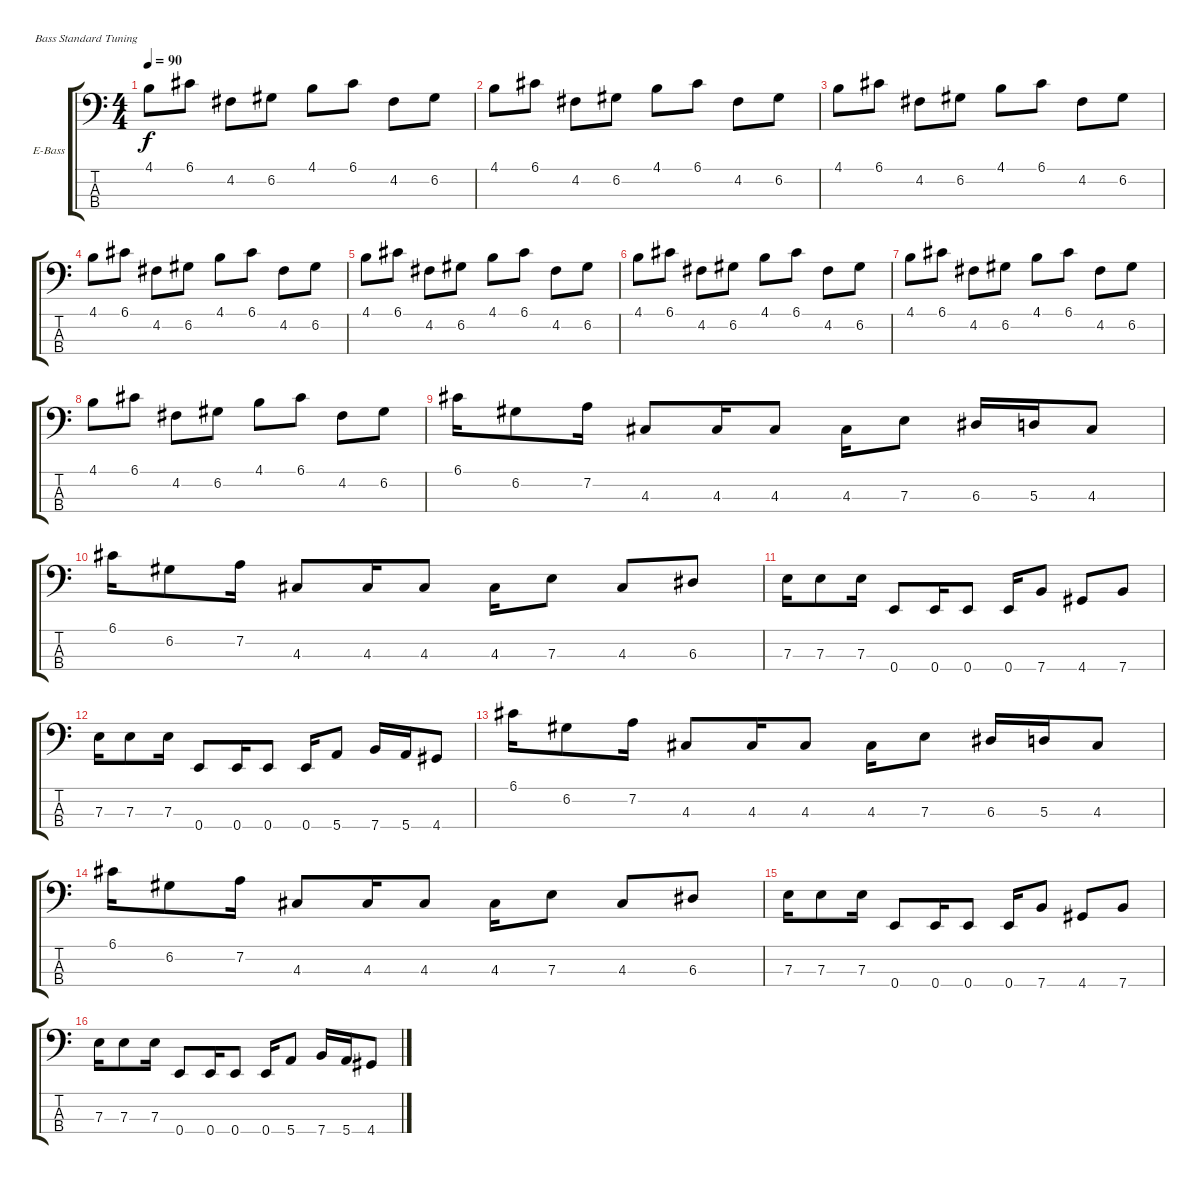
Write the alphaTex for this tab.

\bracketExtendMode groupsimilarinstruments
\firstSystemTrackNameOrientation horizontal
\otherSystemsTrackNameOrientation horizontal
\track ("bass" "E-Bass") {mute instrument electricbassfinger}
\staff {score tabs}
\tuning (G2 D2 A1 E1)
\ts (4 4)
\tempo 90
\clef f4
\ks c
4.1.8{dy f} 6.1.8 4.2.8 6.2.8 4.1.8 6.1.8 4.2.8 6.2.8 |
4.1.8 6.1.8 4.2.8 6.2.8 4.1.8 6.1.8 4.2.8 6.2.8 |
4.1.8 6.1.8 4.2.8 6.2.8 4.1.8 6.1.8 4.2.8 6.2.8 |
4.1.8 6.1.8 4.2.8 6.2.8 4.1.8 6.1.8 4.2.8 6.2.8 |
4.1.8 6.1.8 4.2.8 6.2.8 4.1.8 6.1.8 4.2.8 6.2.8 |
4.1.8 6.1.8 4.2.8 6.2.8 4.1.8 6.1.8 4.2.8 6.2.8 |
4.1.8 6.1.8 4.2.8 6.2.8 4.1.8 6.1.8 4.2.8 6.2.8 |
4.1.8 6.1.8 4.2.8 6.2.8 4.1.8 6.1.8 4.2.8 6.2.8 |
6.1.16 6.2.8 7.2.16 4.3.8 4.3.16 4.3.8 4.3.16 7.3.8 6.3.16 5.3.16 4.3.8 |
6.1.16 6.2.8 7.2.16 4.3.8 4.3.16 4.3.8 4.3.16 7.3.8 4.3.8 6.3.8 |
7.3.16 7.3.8 7.3.16 0.4.8 0.4.16 0.4.8 0.4.16 7.4.8 4.4.8 7.4.8 |
7.3.16 7.3.8 7.3.16 0.4.8 0.4.16 0.4.8 0.4.16 5.4.8 7.4.16 5.4.16 4.4.8 |
6.1.16 6.2.8 7.2.16 4.3.8 4.3.16 4.3.8 4.3.16 7.3.8 6.3.16 5.3.16 4.3.8 |
6.1.16 6.2.8 7.2.16 4.3.8 4.3.16 4.3.8 4.3.16 7.3.8 4.3.8 6.3.8 |
7.3.16 7.3.8 7.3.16 0.4.8 0.4.16 0.4.8 0.4.16 7.4.8 4.4.8 7.4.8 |
7.3.16 7.3.8 7.3.16 0.4.8 0.4.16 0.4.8 0.4.16 5.4.8 7.4.16 5.4.16 4.4.8
